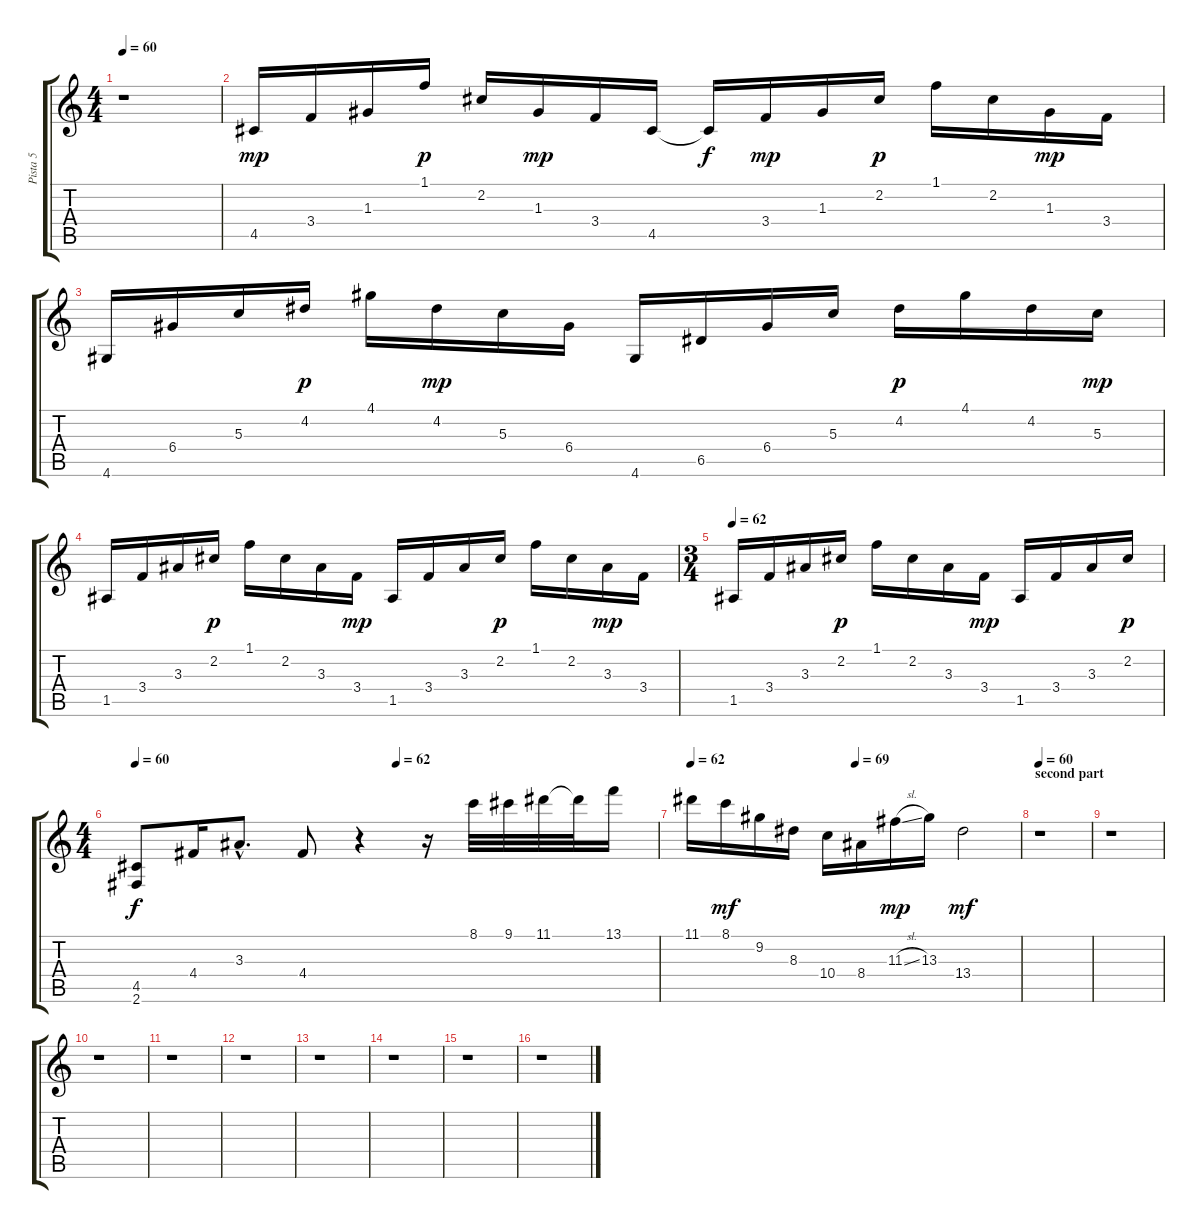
\track ("Pista 5" "Pista 5") {instrument acousticguitarnylon}
\staff {score tabs}
\tuning (E4 B3 G3 D3 A2 E2) {hide}
\ts (4 4)
\tempo 60
\clef g2
\ks c
r.1{dy mp} |
4.5.16 3.4.16 1.3.16 1.1.16{dy p} 2.2.16 1.3.16{dy mp} 3.4.16 4.5.16 4.5{t}.16{dy f} 3.4.16{dy mp} 1.3.16 2.2.16{dy p} 1.1.16 2.2.16 1.3.16{dy mp} 3.4.16 |
4.6.16 6.4.16 5.3.16 4.2.16{dy p} 4.1.16 4.2.16{dy mp} 5.3.16 6.4.16 4.6.16 6.5.16 6.4.16 5.3.16 4.2.16{dy p} 4.1.16 4.2.16 5.3.16{dy mp} |
1.5.16 3.4.16 3.3.16 2.2.16{dy p} 1.1.16 2.2.16 3.3.16 3.4.16{dy mp} 1.5.16 3.4.16 3.3.16 2.2.16{dy p} 1.1.16 2.2.16 3.3.16{dy mp} 3.4.16 |
\ts (3 4)
\tempo 62
1.5.16 3.4.16 3.3.16 2.2.16{dy p} 1.1.16 2.2.16 3.3.16 3.4.16{dy mp} 1.5.16 3.4.16 3.3.16 2.2.16{dy p} |
\ts (4 4)
\tempo 60
\tempo (62 0.5)
(4.5 2.6).8{dy f} 4.4.16 3.3{hac}.8{d} 4.4.8 r.4 r.16 8.1.32 9.1.32 11.1.32 11.1{t}.32 13.1.16 |
\tempo 62
\tempo (69 0.5)
11.1.16 8.1.16{dy mf} 9.2.16 8.3.16 10.4.16 8.4.16 11.3{sl}.16{dy mp} 13.3.16 13.4.2{dy mf} |
\section ("" "second part")
\tempo 60
r.1 |
r.1 |
r.1 |
r.1 |
r.1 |
r.1 |
r.1 |
r.1 |
r.1
